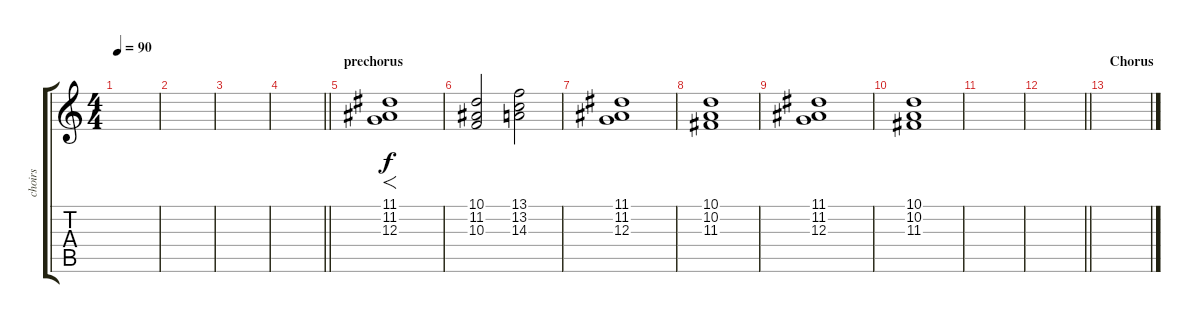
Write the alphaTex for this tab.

\track ("choirs " "choirs ") {solo instrument pad4choir}
\staff {score tabs}
\tuning (E4 B3 G3 D3 A2 E2) {hide}
\ts (4 4)
\tempo 90
\clef g2
\ks c
|
|
|
\barLineRight lightlight
|
\section ("" "prechorus")
(11.1 11.2 12.3).1{f} |
(10.1 11.2 10.3).2 (13.1 13.2 14.3).2 |
(11.1 11.2 12.3).1 |
(10.1 10.2 11.3).1 |
(11.1 11.2 12.3).1 |
(10.1 10.2 11.3).1 |
|
\barLineRight lightlight
|
\section ("" "Chorus")
